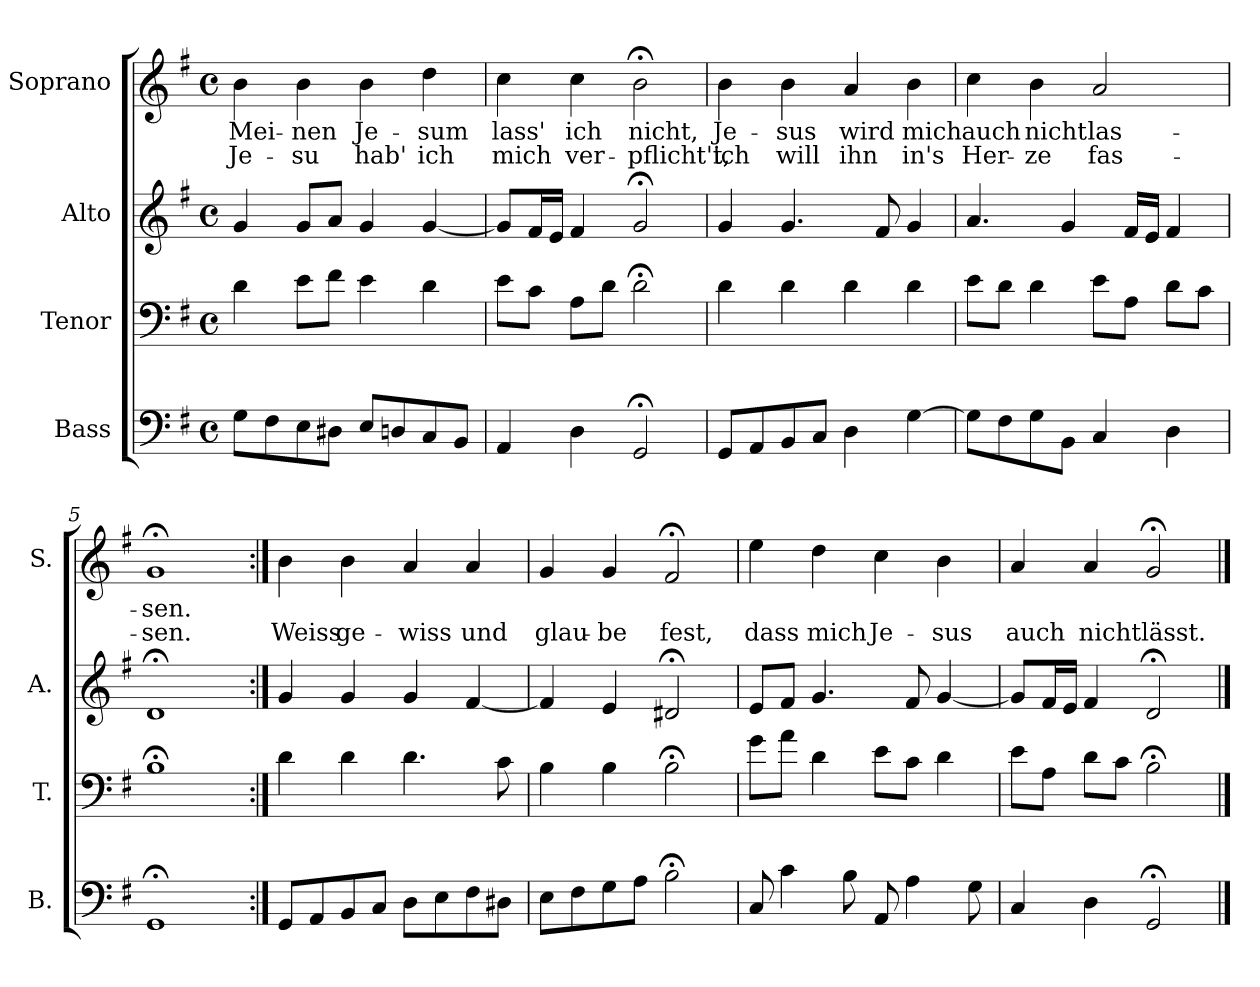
**kern	**kern	**kern	**kern	**text	**text
*part4	*part3	*part2	*part1	*part1	*part1
*staff4	*staff3	*staff2	*staff1	*staff1	*staff1
*I"Bass	*I"Tenor	*I"Alto	*I"Soprano	*	*
*I'B.	*I'T.	*I'A.	*I'S.	*	*
*clefF4	*clefF4	*clefG2	*clefG2	*	*
*k[f#]	*k[f#]	*k[f#]	*k[f#]	*	*
*G:	*G:	*G:	*G:	*	*
*M4/4	*M4/4	*M4/4	*M4/4	*	*
*met(c)	*met(c)	*met(c)	*met(c)	*	*
=1	=1	=1	=1	=1	=1
!	!	!	!	!LO:LY:b	!LO:LY:b
8G\L	4d\	4g/	4b\	Mei-	Je-
8F#\	.	.	.	.	.
!	!	!	!	!LO:LY:b	!LO:LY:b
8E\	8e\L	8g/L	4b\	-nen	-su
8D#X\J	8f#\J	8a/J	.	.	.
!	!	!	!	!LO:LY:b	!LO:LY:b
8E/L	4e\	4g/	4b\	Je-	hab'
8Dn/	.	.	.	.	.
!	!	!	!	!LO:LY:b	!LO:LY:b
8C/	4d\	[4g/	4dd\	-sum	ich
8BB/J	.	.	.	.	.
=2	=2	=2	=2	=2	=2
!	!	!	!	!LO:LY:b	!LO:LY:b
4AA/	8e\L	8g/L]	4cc\	lass'	mich
.	8c\J	16f#/L	.	.	.
.	.	16e/JJ	.	.	.
!	!	!	!	!LO:LY:b	!LO:LY:b
4D\	8A\L	4f#/	4cc\	ich	ver-
.	8d\J	.	.	.	.
!	!	!	!	!LO:LY:b	!LO:LY:b
2GG;</	2d;<\	2g;</	2b;<\	nicht,	-pflicht't,
=3	=3	=3	=3	=3	=3
!	!	!	!	!LO:LY:b	!LO:LY:b
8GG/L	4d\	4g/	4b\	Je-	ich
8AA/	.	.	.	.	.
!	!	!	!	!LO:LY:b	!LO:LY:b
8BB/	4d\	4.g/	4b\	-sus	will
8C/J	.	.	.	.	.
!	!	!	!	!LO:LY:b	!LO:LY:b
4D\	4d\	.	4a/	wird	ihn
.	.	8f#/	.	.	.
!	!	!	!	!LO:LY:b	!LO:LY:b
[4G\	4d\	4g/	4b\	mich	in's
=4	=4	=4	=4	=4	=4
!	!	!	!	!LO:LY:b	!LO:LY:b
8G\L]	8e\L	4.a/	4cc\	auch	Her-
8F#\	8d\J	.	.	.	.
!	!	!	!	!LO:LY:b	!LO:LY:b
8G\	4d\	.	4b\	nicht	-ze
8BB\J	.	4g/	.	.	.
!	!	!	!	!LO:LY:b	!LO:LY:b
4C/	8e\L	.	2a/	las-	fas-
.	8A\J	16f#/LL	.	.	.
.	.	16e/JJ	.	.	.
4D\	8d\L	4f#/	.	.	.
.	8c\J	.	.	.	.
=5	=5	=5	=5	=5	=5
!	!	!	!	!LO:LY:b	!LO:LY:b
1GG;<	1B;<	1d;<	1g;<	-sen.	-sen.
!!LO:LB:g=z
=6:|!	=6:|!	=6:|!	=6:|!	=6:|!	=6:|!
!	!	!	!	!	!LO:LY:b
8GG/L	4d\	4g/	4b\	.	Weiss
8AA/	.	.	.	.	.
!	!	!	!	!	!LO:LY:b
8BB/	4d\	4g/	4b\	.	ge-
8C/J	.	.	.	.	.
!	!	!	!	!	!LO:LY:b
8D\L	4.d\	4g/	4a/	.	-wiss
8E\	.	.	.	.	.
!	!	!	!	!	!LO:LY:b
8F#\	.	[4f#/	4a/	.	und
8D#X\J	8c\	.	.	.	.
=7	=7	=7	=7	=7	=7
!	!	!	!	!	!LO:LY:b
8E\L	4B\	4f#/]	4g/	.	glau-
8F#\	.	.	.	.	.
!	!	!	!	!	!LO:LY:b
8G\	4B\	4e/	4g/	.	-be
8A\J	.	.	.	.	.
!	!	!	!	!	!LO:LY:b
2B;<\	2B;<\	2d#X;</	2f#;</	.	fest,
=8	=8	=8	=8	=8	=8
!	!	!	!	!	!LO:LY:b
8C/	8g\L	8e/L	4ee\	.	dass
4c\	8a\J	8f#/J	.	.	.
!	!	!	!	!	!LO:LY:b
.	4d\	4.g/	4dd\	.	mich
8B\	.	.	.	.	.
!	!	!	!	!	!LO:LY:b
8AA/	8e\L	.	4cc\	.	Je-
4A\	8c\J	8f#/	.	.	.
!	!	!	!	!	!LO:LY:b
.	4d\	[4g/	4b\	.	-sus
8G\	.	.	.	.	.
=9	=9	=9	=9	=9	=9
!	!	!	!	!	!LO:LY:b
4C/	8e\L	8g/L]	4a/	.	auch
.	8A\J	16f#/L	.	.	.
.	.	16e/JJ	.	.	.
!	!	!	!	!	!LO:LY:b
4D\	8d\L	4f#/	4a/	.	nicht
.	8c\J	.	.	.	.
!	!	!	!	!	!LO:LY:b
2GG;</	2B;<\	2d;</	2g;</	.	lässt.
==	==	==	==	==	==
*-	*-	*-	*-	*-	*-
